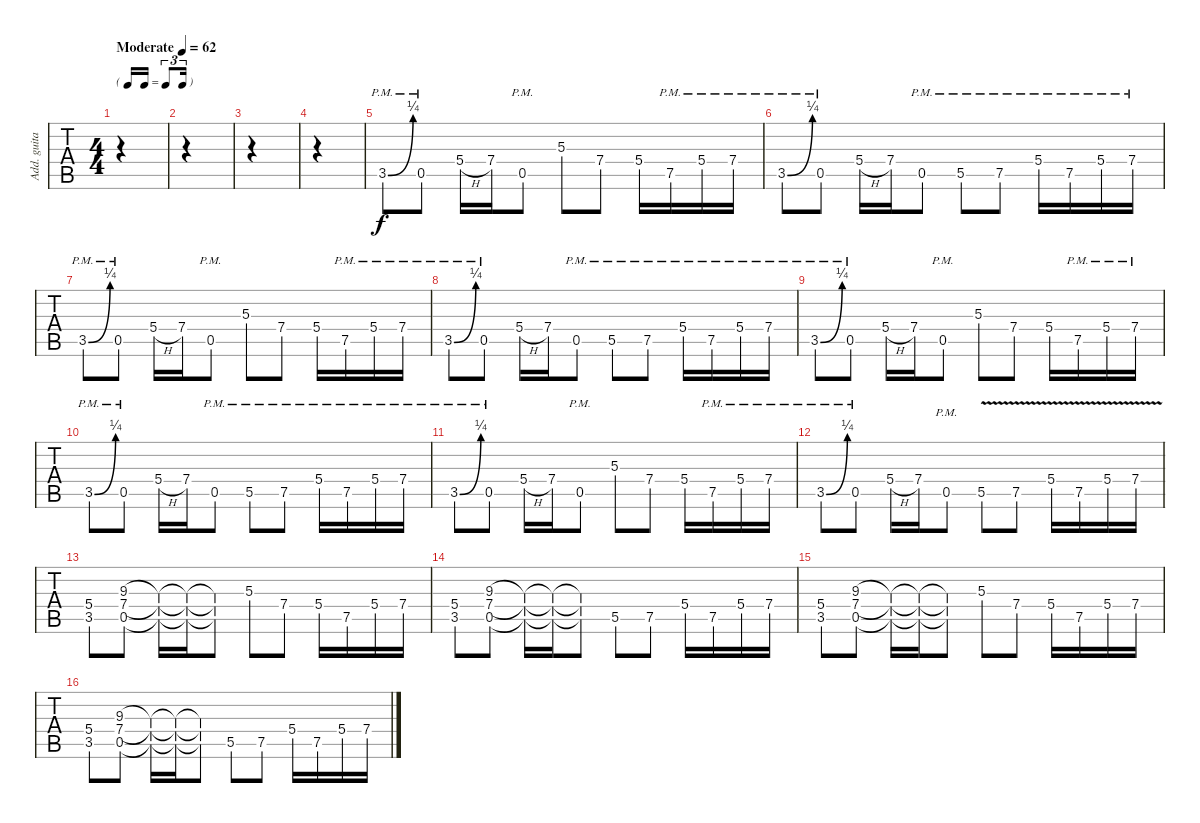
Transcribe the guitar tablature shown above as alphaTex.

\track ("Add. guitar" "Add. guita") {instrument distortionguitar}
\staff {tabs}
\tuning (C4 G3 Eb3 Bb2 F2 C2) {hide}
\ts (4 4)
\tf triplet16th
\tempo (62 "Moderate")
\clef g2
\ks c
|
|
|
|
3.5{be (bend 0 0 60 1) pm}.8 0.5{pm}.8 5.4{h}.16 7.4.16 0.5{pm}.8 5.3.8 7.4.8 5.4.16 7.5{pm}.16 5.4{pm}.16 7.4{pm}.16 |
3.5{be (bend 0 0 60 1) pm}.8 0.5{pm}.8 5.4{h}.16 7.4.16 0.5{pm}.8 5.5{pm}.8 7.5{pm}.8 5.4{pm}.16 7.5{pm}.16 5.4{pm}.16 7.4{pm}.16 |
3.5{be (bend 0 0 60 1) pm}.8 0.5{pm}.8 5.4{h}.16 7.4.16 0.5{pm}.8 5.3.8 7.4.8 5.4.16 7.5{pm}.16 5.4{pm}.16 7.4{pm}.16 |
3.5{be (bend 0 0 60 1) pm}.8 0.5{pm}.8 5.4{h}.16 7.4.16 0.5{pm}.8 5.5{pm}.8 7.5{pm}.8 5.4{pm}.16 7.5{pm}.16 5.4{pm}.16 7.4{pm}.16 |
3.5{be (bend 0 0 60 1) pm}.8 0.5{pm}.8 5.4{h}.16 7.4.16 0.5{pm}.8 5.3.8 7.4.8 5.4.16 7.5{pm}.16 5.4{pm}.16 7.4{pm}.16 |
3.5{be (bend 0 0 60 1) pm}.8 0.5{pm}.8 5.4{h}.16 7.4.16 0.5{pm}.8 5.5{pm}.8 7.5{pm}.8 5.4{pm}.16 7.5{pm}.16 5.4{pm}.16 7.4{pm}.16 |
3.5{be (bend 0 0 60 1) pm}.8 0.5{pm}.8 5.4{h}.16 7.4.16 0.5{pm}.8 5.3.8 7.4.8 5.4.16 7.5{pm}.16 5.4{pm}.16 7.4{pm}.16 |
3.5{be (bend 0 0 60 1) pm}.8 0.5{pm}.8 5.4{h}.16 7.4.16 0.5{pm}.8 5.5{v}.8 7.5{v}.8 5.4{v}.16 7.5{v}.16 5.4{v}.16 7.4{v}.16 |
(5.4 3.5).8 (9.3 7.4 0.5).8 (9.3{t} 7.4{t} 0.5{t}).16 (9.3{t} 7.4{t} 0.5{t}).16 (9.3{t} 7.4{t} 0.5{t}).8 5.3.8 7.4.8 5.4.16 7.5.16 5.4.16 7.4.16 |
(5.4 3.5).8 (9.3 7.4 0.5).8 (9.3{t} 7.4{t} 0.5{t}).16 (9.3{t} 7.4{t} 0.5{t}).16 (9.3{t} 7.4{t} 0.5{t}).8 5.5.8 7.5.8 5.4.16 7.5.16 5.4.16 7.4.16 |
(5.4 3.5).8 (9.3 7.4 0.5).8 (9.3{t} 7.4{t} 0.5{t}).16 (9.3{t} 7.4{t} 0.5{t}).16 (9.3{t} 7.4{t} 0.5{t}).8 5.3.8 7.4.8 5.4.16 7.5.16 5.4.16 7.4.16 |
(5.4 3.5).8 (9.3 7.4 0.5).8 (9.3{t} 7.4{t} 0.5{t}).16 (9.3{t} 7.4{t} 0.5{t}).16 (9.3{t} 7.4{t} 0.5{t}).8 5.5.8 7.5.8 5.4.16 7.5.16 5.4.16 7.4.16
